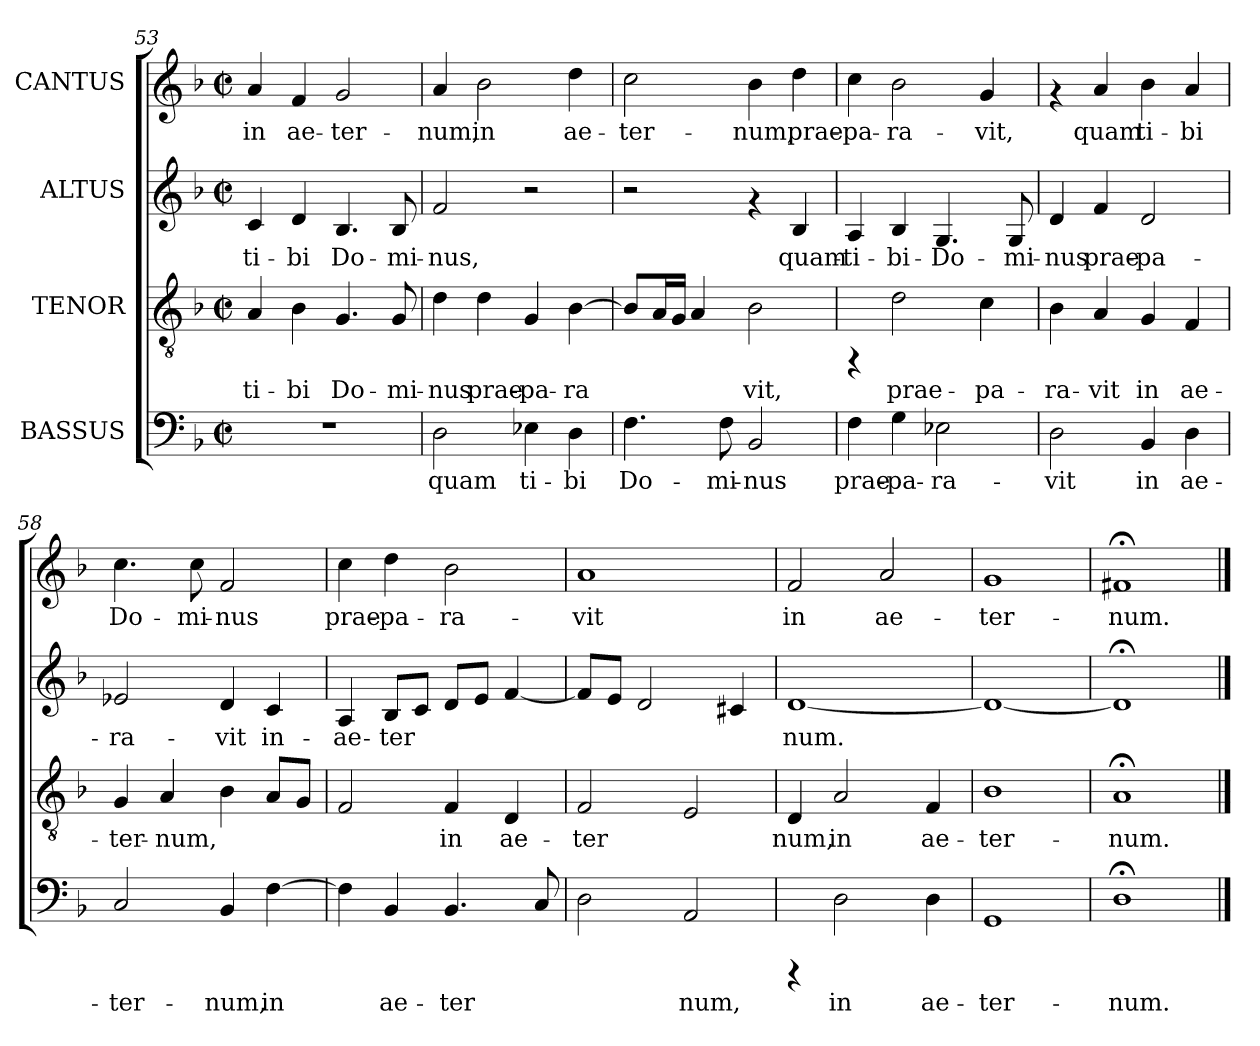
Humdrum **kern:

**kern	**text	**kern	**text	**kern	**text	**kern	**text
*part4	*part4	*part3	*part3	*part2	*part2	*part1	*part1
*staff4	*staff4	*staff3	*staff3	*staff2	*staff2	*staff1	*staff1
*I"BASSUS	*	*I"TENOR	*	*I"ALTUS	*	*I"CANTUS	*
*clefF4	*	*clefGv2	*	*clefG2	*	*clefG2	*
*k[b-]	*	*k[b-]	*	*k[b-]	*	*k[b-]	*
*F:	*	*F:	*	*F:	*	*F:	*
*M2/2	*	*M2/2	*	*M2/2	*	*M2/2	*
*met(c|)	*	*met(c|)	*	*met(c|)	*	*met(c|)	*
=53	=53	=53	=53	=53	=53	=53	=53
!	!	!	!LO:LY:b:cj	!	!LO:LY:b:cj	!	!LO:LY:b:cj
1r	.	4A/	ti-	4c/	ti-	4a/	in
!	!	!	!LO:LY:b:cj	!	!LO:LY:b:cj	!	!LO:LY:b:cj
.	.	4B-\	-bi	4d/	-bi	4f/	ae-
!	!	!	!LO:LY:b:cj	!	!LO:LY:b:cj	!	!LO:LY:b:cj
.	.	4.G/	Do-	4.B-/	Do-	2g/	-ter-
!	!	!	!LO:LY:b:cj	!	!LO:LY:b:cj	!	!
.	.	8G/	-mi-	8B-/	-mi-	.	.
=54	=54	=54	=54	=54	=54	=54	=54
!	!LO:LY:b:cj	!	!LO:LY:b:cj	!	!LO:LY:b:cj	!	!LO:LY:b:cj
2D\	quam	4d\	-nus	2f/	-nus,	4a/	-num,
!	!	!	!LO:LY:b:cj	!	!	!	!LO:LY:b:cj
.	.	4d\	prae-	.	.	2b-\	in
!	!LO:LY:b:cj	!	!LO:LY:b:cj	!	!	!	!
4E-X\	ti-	4G/	-pa-	2r	.	.	.
!	!LO:LY:b:cj	!	!LO:LY:b:cj	!	!	!	!LO:LY:b:cj
4D\	-bi	[>4B-\	-ra-	.	.	4dd\	ae-
=55	=55	=55	=55	=55	=55	=55	=55
!	!LO:LY:b:cj	!	!LO:LY:b:cj	!	!	!	!LO:LY:b:cj
4.F\	Do-	8B-/L]	--	2r	.	2cc\	-ter-
!	!	!	!LO:LY:b:cj	!	!	!	!
.	.	16A/	--	.	.	.	.
!	!	!	!LO:LY:b:cj	!	!	!	!
.	.	16G/J	--	.	.	.	.
!	!	!	!LO:LY:b:cj	!	!	!	!
.	.	4A/	--	.	.	.	.
!	!LO:LY:b:cj	!	!	!	!	!	!
8F\	-mi-	.	.	.	.	.	.
!	!LO:LY:b:cj	!	!LO:LY:b:cj	!	!	!	!LO:LY:b:cj
2BB-/	-nus	2B-\	-vit,	4rf	.	4b-\	-num,
!	!	!	!	!	!LO:LY:b:cj	!	!LO:LY:b:cj
.	.	.	.	4B-/	quam-	4dd\	prae-
=56	=56	=56	=56	=56	=56	=56	=56
!	!LO:LY:b:cj	!	!	!	!LO:LY:b:cj	!	!LO:LY:b:cj
4F\	prae-	4rFF	.	4A/	-ti-	4cc\	-pa-
!	!LO:LY:b:cj	!	!LO:LY:b:cj	!	!LO:LY:b:cj	!	!LO:LY:b:cj
4G\	-pa-	2d\	prae-	4B-/	-bi-	2b-\	-ra-
!	!LO:LY:b:cj	!	!	!	!LO:LY:b:cj	!	!
2E-X\	-ra-	.	.	4.G/	-Do-	.	.
!	!	!	!LO:LY:b:cj	!	!	!	!LO:LY:b:cj
.	.	4c\	-pa-	.	.	4g/	-vit,
!	!	!	!	!	!LO:LY:b:cj	!	!
.	.	.	.	8G/	-mi-	.	.
=57	=57	=57	=57	=57	=57	=57	=57
!	!LO:LY:b:cj	!	!LO:LY:b:cj	!	!LO:LY:b:cj	!	!
2D\	-vit	4B-\	-ra-	4d/	-nus	4rf	.
!	!	!	!LO:LY:b:cj	!	!LO:LY:b:cj	!	!LO:LY:b:cj
.	.	4A/	-vit	4f/	prae-	4a/	quam
!	!LO:LY:b:cj	!	!LO:LY:b:cj	!	!LO:LY:b:cj	!	!LO:LY:b:cj
4BB-/	in	4G/	in	2d/	-pa-	4b-\	ti-
!	!LO:LY:b:cj	!	!LO:LY:b:cj	!	!	!	!LO:LY:b:cj
4D\	ae-	4F/	ae-	.	.	4a/	-bi
!!LO:PB:g=z
=58	=58	=58	=58	=58	=58	=58	=58
!	!LO:LY:b:cj	!	!LO:LY:b:cj	!	!LO:LY:b:cj	!	!LO:LY:b:cj
2C/	-ter-	4G/	-ter-	2e-X/	-ra-	4.cc\	Do-
!	!	!	!LO:LY:b:cj	!	!	!	!
.	.	4A/	-num,	.	.	.	.
!	!	!	!	!	!	!	!LO:LY:b:cj
.	.	.	.	.	.	8cc\	-mi-
!	!LO:LY:b:cj	!	!LO:LY:b:cj	!	!LO:LY:b:cj	!	!LO:LY:b:cj
4BB-/	-num,	4B-\	.	4d/	-vit	2f/	-nus
!	!LO:LY:b:cj	!	!LO:LY:b:cj	!	!LO:LY:b:cj	!	!
[>4F\	in	8A/L	.	4c/	in-	.	.
!	!	!	!LO:LY:b:cj	!	!	!	!
.	.	8G/J	.	.	.	.	.
=59	=59	=59	=59	=59	=59	=59	=59
!	!LO:LY:b:cj	!	!LO:LY:b:cj	!	!LO:LY:b:cj	!	!LO:LY:b:cj
4F\]	.	2F/	.	4A/	-ae-	4cc\	prae-
!	!LO:LY:b:cj	!	!	!	!LO:LY:b:cj	!	!LO:LY:b:cj
4BB-/	ae-	.	.	8B-/L	-ter-	4dd\	-pa-
!	!	!	!	!	!LO:LY:b:cj	!	!
.	.	.	.	8c/J	--	.	.
!	!LO:LY:b:cj	!	!LO:LY:b:cj	!	!LO:LY:b:cj	!	!LO:LY:b:cj
4.BB-/	-ter-	4F/	in	8d/L	--	2b-\	-ra-
!	!	!	!	!	!LO:LY:b:cj	!	!
.	.	.	.	8e/J	--	.	.
!	!	!	!LO:LY:b:cj	!	!LO:LY:b:cj	!	!
.	.	4D/	ae-	[<4f/	--	.	.
!	!LO:LY:b:cj	!	!	!	!	!	!
8C/	--	.	.	.	.	.	.
=60	=60	=60	=60	=60	=60	=60	=60
!	!LO:LY:b:cj	!	!LO:LY:b:cj	!	!LO:LY:b:cj	!	!LO:LY:b:cj
2D\	--	2F/	-ter-	8f/L]	--	1a	-vit
!	!	!	!	!	!LO:LY:b:cj	!	!
.	.	.	.	8e/J	--	.	.
!	!	!	!	!	!LO:LY:b:cj	!	!
.	.	.	.	2d/	--	.	.
!	!LO:LY:b:cj	!	!LO:LY:b:cj	!	!	!	!
2AA/	-num,	2E/	--	.	.	.	.
!	!	!	!	!	!LO:LY:b:cj	!	!
.	.	.	.	4c#X/	--	.	.
=61	=61	=61	=61	=61	=61	=61	=61
!	!	!	!LO:LY:b:cj	!	!LO:LY:b:cj	!	!LO:LY:b:cj
4rCCC	.	4D/	-num,	[<1d	-num.	2f/	in
!	!LO:LY:b:cj	!	!LO:LY:b:cj	!	!	!	!
2D\	in	2A/	in	.	.	.	.
!	!	!	!	!	!	!	!LO:LY:b:cj
.	.	.	.	.	.	2a/	ae-
!	!LO:LY:b:cj	!	!LO:LY:b:cj	!	!	!	!
4D\	ae-	4F/	ae-	.	.	.	.
=62	=62	=62	=62	=62	=62	=62	=62
!	!LO:LY:b:cj	!	!LO:LY:b:cj	!	!LO:LY:b:cj	!	!LO:LY:b:cj
1GG	-ter-	1B-	-ter-	1d_<	.	1g	-ter-
=63	=63	=63	=63	=63	=63	=63	=63
!	!LO:LY:b:cj	!	!LO:LY:b:cj	!	!LO:LY:b:cj	!	!LO:LY:b:cj
1D;<	-num.	1A;<	-num.	1d;<]	.	1f#X;<	-num.
==	==	==	==	==	==	==	==
*-	*-	*-	*-	*-	*-	*-	*-
